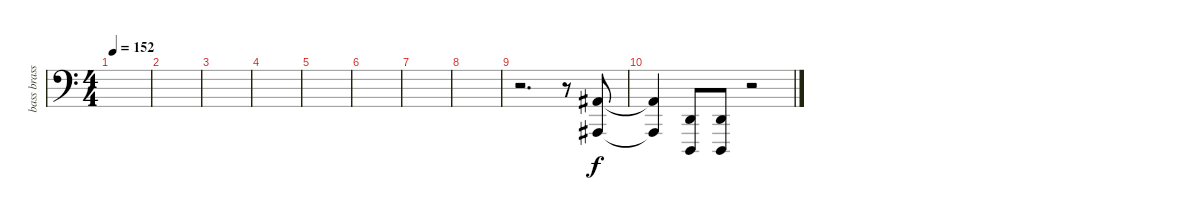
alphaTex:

\track ("bass brass" "bass brass") {instrument brasssection}
\staff {score}
\tuning (G2 D2 A1 E1 B0) {hide}
\ts (4 4)
\tempo 152
\clef f4
\ks c
|
|
|
|
|
|
|
|
r.2{d} r.8 (3.1 1.3).8 |
(3.1{t} 1.3{t}).4 (0.2 3.5).8 (0.2 3.5).8 r.2
